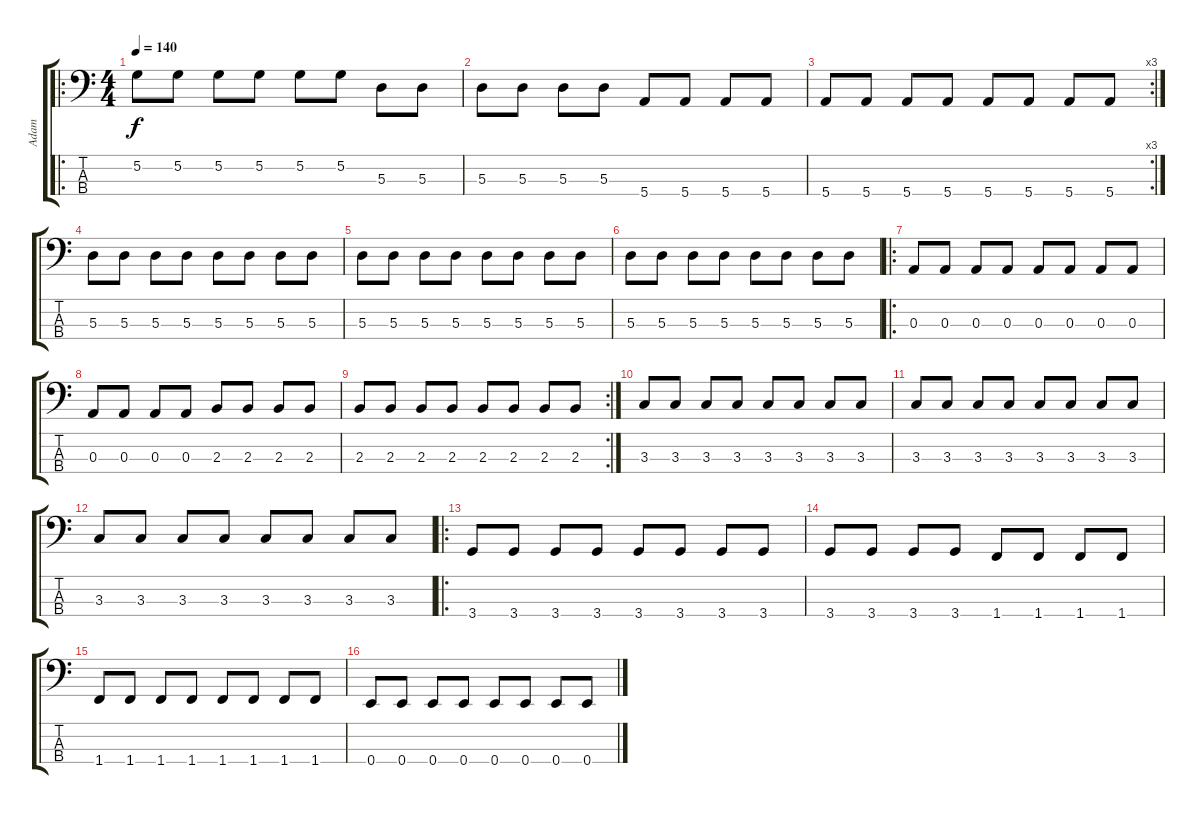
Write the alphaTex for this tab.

\track ("Adam" "Adam") {instrument electricbasspick}
\staff {score tabs}
\tuning (G2 D2 A1 E1) {hide}
\ro
\ts (4 4)
\tempo 140
\clef f4
\ks c
5.2.8{dy f} 5.2.8 5.2.8 5.2.8 5.2.8 5.2.8 5.3.8 5.3.8 |
5.3.8 5.3.8 5.3.8 5.3.8 5.4.8 5.4.8 5.4.8 5.4.8 |
\rc 3
5.4.8 5.4.8 5.4.8 5.4.8 5.4.8 5.4.8 5.4.8 5.4.8 |
5.3.8 5.3.8 5.3.8 5.3.8 5.3.8 5.3.8 5.3.8 5.3.8 |
5.3.8 5.3.8 5.3.8 5.3.8 5.3.8 5.3.8 5.3.8 5.3.8 |
5.3.8 5.3.8 5.3.8 5.3.8 5.3.8 5.3.8 5.3.8 5.3.8 |
\ro
0.3.8 0.3.8 0.3.8 0.3.8 0.3.8 0.3.8 0.3.8 0.3.8 |
0.3.8 0.3.8 0.3.8 0.3.8 2.3.8 2.3.8 2.3.8 2.3.8 |
\rc 2
2.3.8 2.3.8 2.3.8 2.3.8 2.3.8 2.3.8 2.3.8 2.3.8 |
3.3.8 3.3.8 3.3.8 3.3.8 3.3.8 3.3.8 3.3.8 3.3.8 |
3.3.8 3.3.8 3.3.8 3.3.8 3.3.8 3.3.8 3.3.8 3.3.8 |
3.3.8 3.3.8 3.3.8 3.3.8 3.3.8 3.3.8 3.3.8 3.3.8 |
\ro
3.4.8 3.4.8 3.4.8 3.4.8 3.4.8 3.4.8 3.4.8 3.4.8 |
3.4.8 3.4.8 3.4.8 3.4.8 1.4.8 1.4.8 1.4.8 1.4.8 |
1.4.8 1.4.8 1.4.8 1.4.8 1.4.8 1.4.8 1.4.8 1.4.8 |
0.4.8 0.4.8 0.4.8 0.4.8 0.4.8 0.4.8 0.4.8 0.4.8
